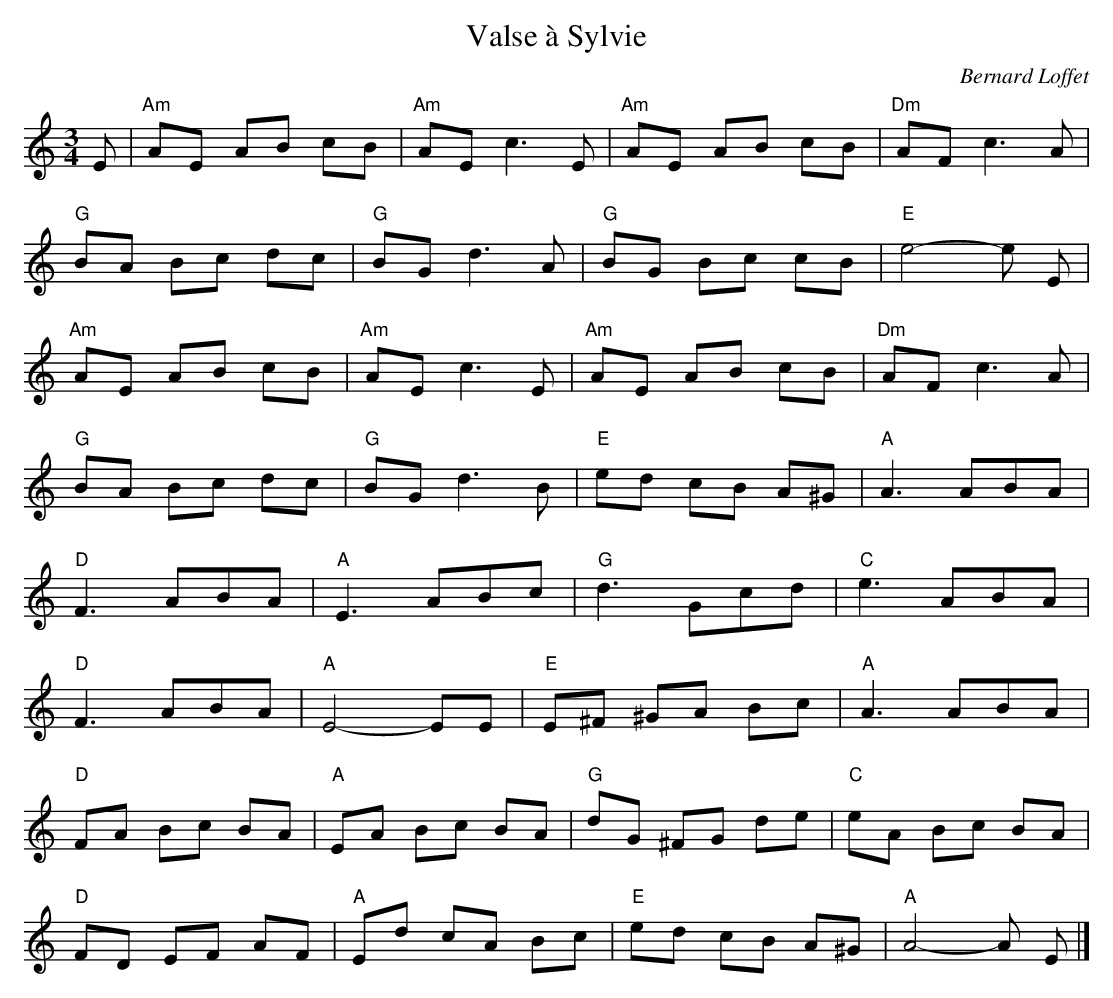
X:1
T:Valse à Sylvie
C:Bernard Loffet
M:3/4
L:1/8
K:Am
E | "Am"AE AB cB | "Am"AE c3 E | "Am"AE AB cB | "Dm"AF c3 A |
"G"BA Bc dc | "G"BG d3 A| "G"BG Bc cB | "E"e4- e E |
"Am"AE AB cB | "Am"AE c3 E | "Am"AE AB cB | "Dm"AF c3 A |
"G"BA Bc dc | "G"BG d3 B | "E"ed cB  A^G | "A"A3 ABA |
"D"F3 ABA | "A"E3 ABc | "G"d3 Gcd | "C"e3 ABA |
"D"F3 ABA | "A"E4-EE |  "E"E^F ^GA Bc| "A"A3 ABA |
"D"FA Bc BA | "A"EA Bc BA | "G"dG ^FG de | "C"eA Bc BA |
"D"FD EF AF | "A"Ed cA Bc |"E"ed cB A^G | "A"A4-A E |]
